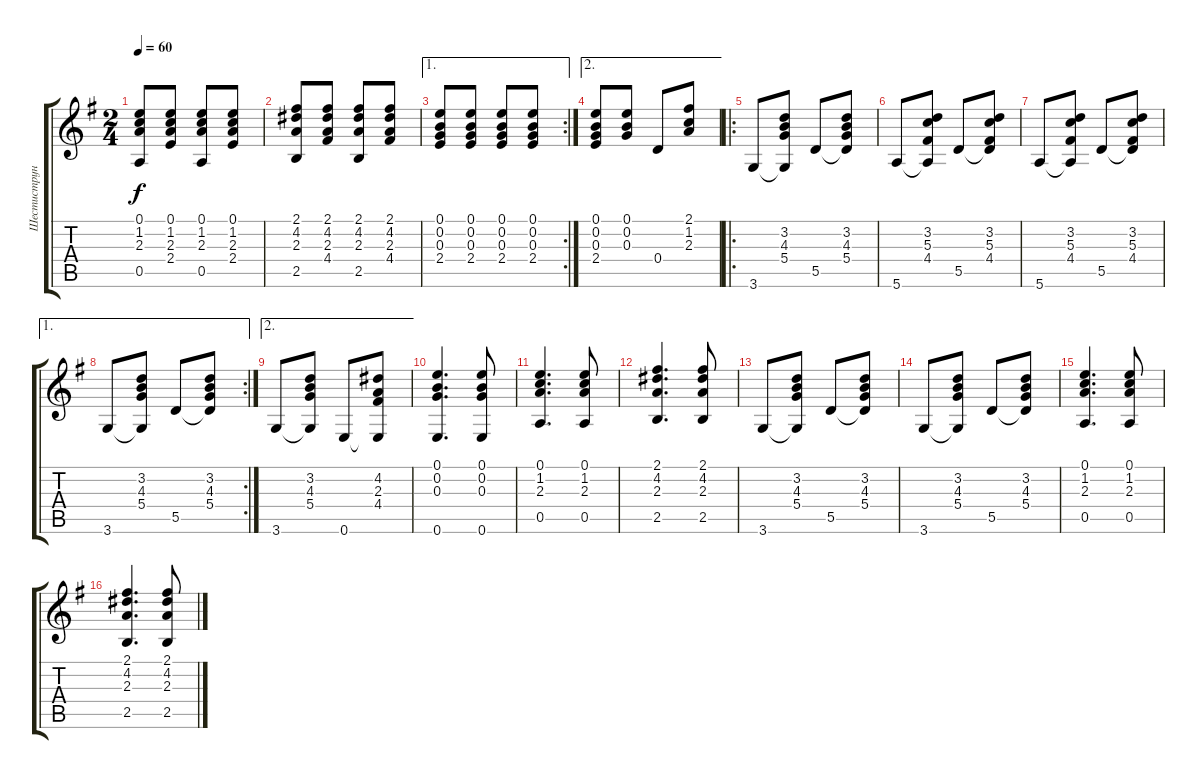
\track ("Шестиструнная гитара" "Шестиструн") {instrument acousticguitarsteel}
\staff {score tabs}
\tuning (E4 B3 G3 D3 A2 E2) {hide}
\ts (2 4)
\tempo 60
\clef g2
\ks g
(0.1 1.2 2.3 0.5).8{dy f} (0.1 1.2 2.3 2.4).8 (0.1 1.2 2.3 0.5).8 (0.1 1.2 2.3 2.4).8 |
(2.1 4.2 2.3 2.5).8 (2.1 4.2 2.3 4.4).8 (2.1 4.2 2.3 2.5).8 (2.1 4.2 2.3 4.4).8 |
\ae 1
\rc 2
(0.1 0.2 0.3 2.4).8 (0.1 0.2 0.3 2.4).8 (0.1 0.2 0.3 2.4).8 (0.1 0.2 0.3 2.4).8 |
\ae 2
(0.1 0.2 0.3 2.4).8 (0.1 0.2 0.3).8 0.4.8 (2.1 1.2 2.3).8 |
\ro
3.6.8 (3.2 4.3 5.4 3.6{t}).8 5.5.8 (3.2 4.3 5.4 5.5{t}).8 |
5.6.8 (3.2 5.3 4.4 5.6{t}).8 5.5.8 (3.2 5.3 4.4 5.5{t}).8 |
5.6.8 (3.2 5.3 4.4 5.6{t}).8 5.5.8 (3.2 5.3 4.4 5.5{t}).8 |
\ae 1
\rc 2
3.6.8 (3.2 4.3 5.4 3.6{t}).8 5.5.8 (3.2 4.3 5.4 5.5{t}).8 |
\ae 2
3.6.8 (3.2 4.3 5.4 3.6{t}).8 0.6.8 (4.2 2.3 4.4 0.6{t}).8 |
(0.1 0.2 0.3 0.6).4{d} (0.1 0.2 0.3 0.6).8 |
(0.1 1.2 2.3 0.5).4{d} (0.1 1.2 2.3 0.5).8 |
(2.1 4.2 2.3 2.5).4{d} (2.1 4.2 2.3 2.5).8 |
3.6.8 (3.2 4.3 5.4 3.6{t}).8 5.5.8 (3.2 4.3 5.4 5.5{t}).8 |
3.6.8 (3.2 4.3 5.4 3.6{t}).8 5.5.8 (3.2 4.3 5.4 5.5{t}).8 |
(0.1 1.2 2.3 0.5).4{d} (0.1 1.2 2.3 0.5).8 |
(2.1 4.2 2.3 2.5).4{d} (2.1 4.2 2.3 2.5).8
